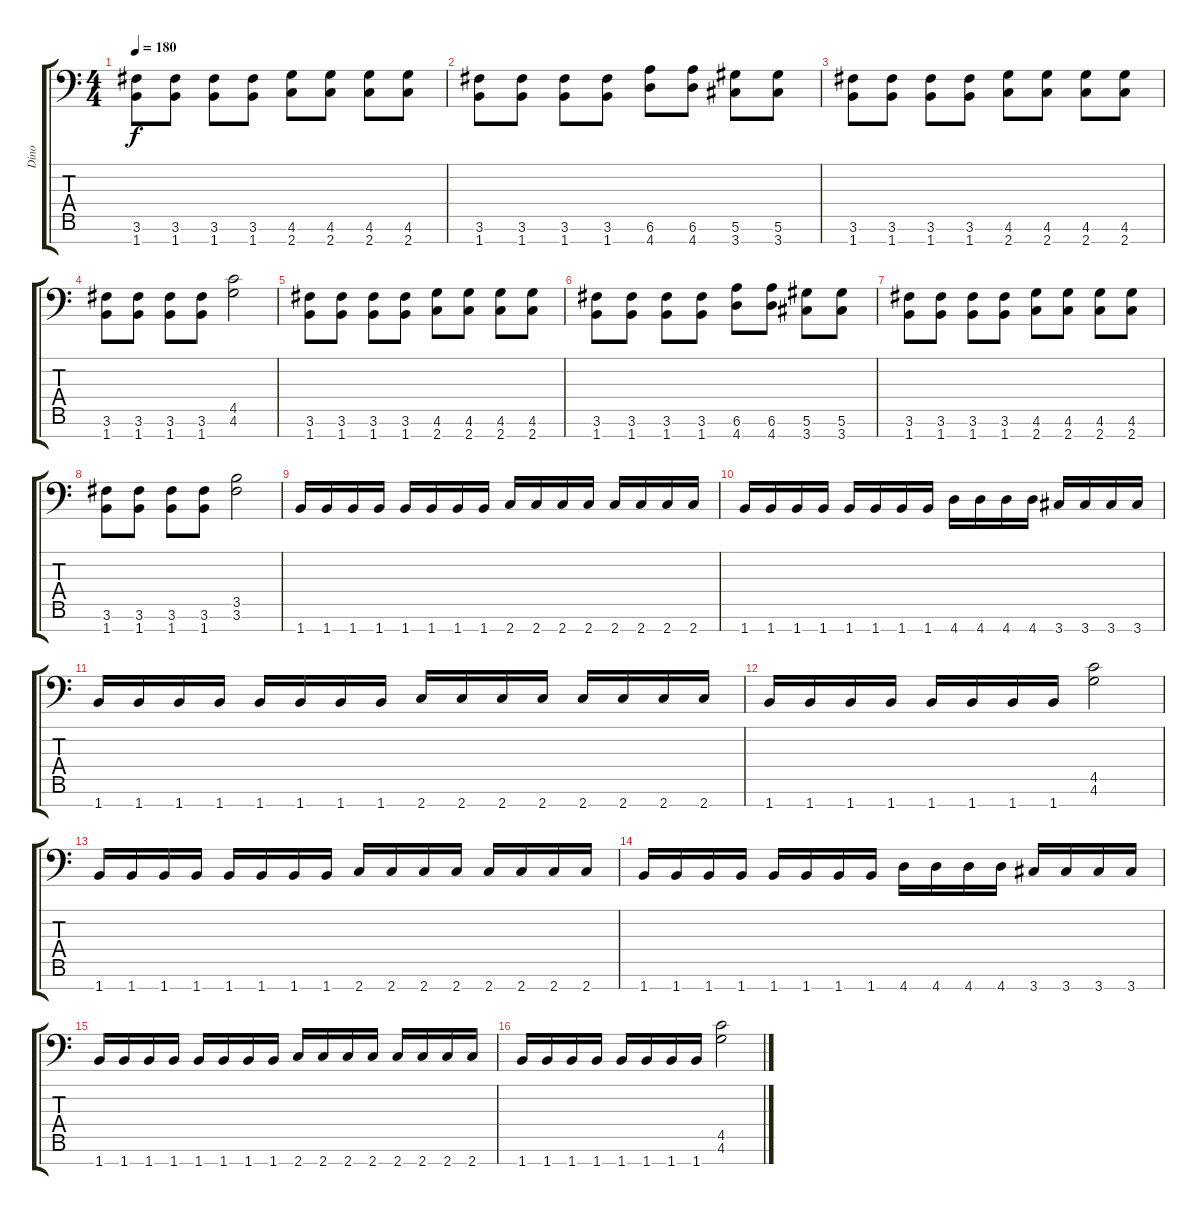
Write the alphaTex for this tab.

\track ("Dino" "Dino") {instrument distortionguitar}
\staff {score tabs}
\tuning (Eb4 Bb3 Gb3 Db3 Ab2 Eb2 Bb1) {hide}
\ts (4 4)
\tempo 180
\clef f4
\ks c
(3.6 1.7).8{dy f} (3.6 1.7).8 (3.6 1.7).8 (3.6 1.7).8 (4.6 2.7).8 (4.6 2.7).8 (4.6 2.7).8 (4.6 2.7).8 |
(3.6 1.7).8 (3.6 1.7).8 (3.6 1.7).8 (3.6 1.7).8 (6.6 4.7).8 (6.6 4.7).8 (5.6 3.7).8 (5.6 3.7).8 |
(3.6 1.7).8 (3.6 1.7).8 (3.6 1.7).8 (3.6 1.7).8 (4.6 2.7).8 (4.6 2.7).8 (4.6 2.7).8 (4.6 2.7).8 |
(3.6 1.7).8 (3.6 1.7).8 (3.6 1.7).8 (3.6 1.7).8 (4.5 4.6).2 |
(3.6 1.7).8 (3.6 1.7).8 (3.6 1.7).8 (3.6 1.7).8 (4.6 2.7).8 (4.6 2.7).8 (4.6 2.7).8 (4.6 2.7).8 |
(3.6 1.7).8 (3.6 1.7).8 (3.6 1.7).8 (3.6 1.7).8 (6.6 4.7).8 (6.6 4.7).8 (5.6 3.7).8 (5.6 3.7).8 |
(3.6 1.7).8 (3.6 1.7).8 (3.6 1.7).8 (3.6 1.7).8 (4.6 2.7).8 (4.6 2.7).8 (4.6 2.7).8 (4.6 2.7).8 |
(3.6 1.7).8 (3.6 1.7).8 (3.6 1.7).8 (3.6 1.7).8 (3.5 3.6).2 |
1.7.16{txt " "} 1.7.16 1.7.16 1.7.16 1.7.16 1.7.16 1.7.16 1.7.16 2.7.16 2.7.16 2.7.16 2.7.16 2.7.16 2.7.16 2.7.16 2.7.16 |
1.7.16 1.7.16 1.7.16 1.7.16 1.7.16 1.7.16 1.7.16 1.7.16 4.7.16 4.7.16 4.7.16 4.7.16 3.7.16 3.7.16 3.7.16 3.7.16 |
1.7.16 1.7.16 1.7.16 1.7.16 1.7.16 1.7.16 1.7.16 1.7.16 2.7.16 2.7.16 2.7.16 2.7.16 2.7.16 2.7.16 2.7.16 2.7.16 |
1.7.16 1.7.16 1.7.16 1.7.16 1.7.16 1.7.16 1.7.16 1.7.16 (4.5 4.6).2 |
1.7.16 1.7.16 1.7.16 1.7.16 1.7.16 1.7.16 1.7.16 1.7.16 2.7.16 2.7.16 2.7.16 2.7.16 2.7.16 2.7.16 2.7.16 2.7.16 |
1.7.16 1.7.16 1.7.16 1.7.16 1.7.16 1.7.16 1.7.16 1.7.16 4.7.16 4.7.16 4.7.16 4.7.16 3.7.16 3.7.16 3.7.16 3.7.16 |
1.7.16 1.7.16 1.7.16 1.7.16 1.7.16 1.7.16 1.7.16 1.7.16 2.7.16 2.7.16 2.7.16 2.7.16 2.7.16 2.7.16 2.7.16 2.7.16 |
1.7.16 1.7.16 1.7.16 1.7.16 1.7.16 1.7.16 1.7.16 1.7.16 (4.5 4.6).2
